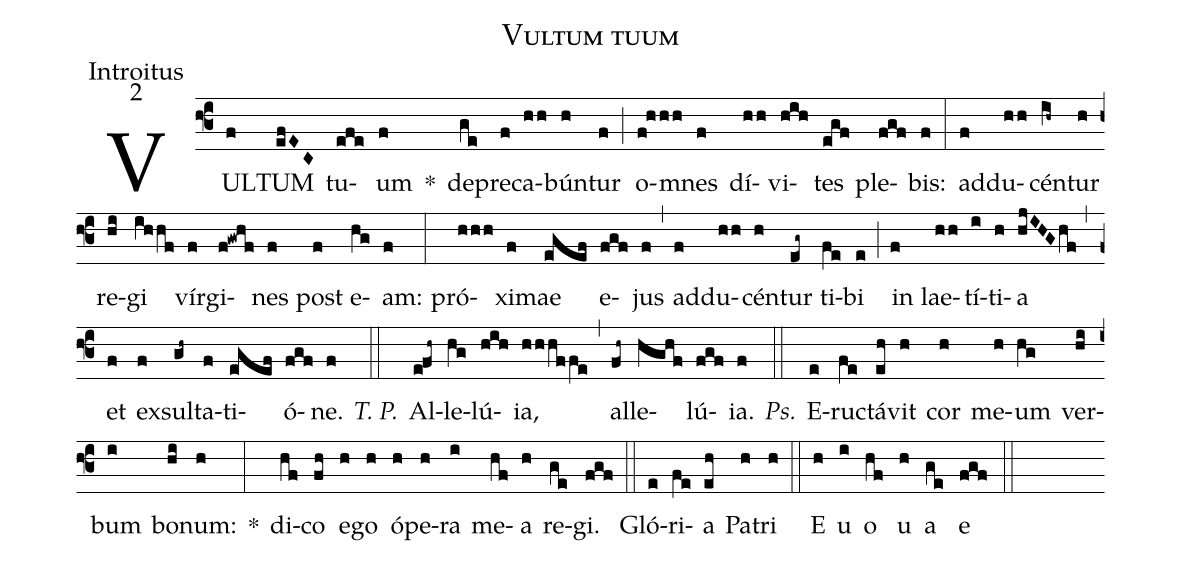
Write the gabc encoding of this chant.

name:Vultum tuum;
office-part:Introitus;
mode:2;
%%
(f3) VUL(f)TUM(efEC) tu(efe)um(f) *() de(ge)pre(f)ca(hh)bún(h)tur(f) (;) o(f!hhh)mnes(f) dí(hh)vi(hih)tes(egf) ple(fgf)bis:(f) (:) ad(f)du(hh)cén(ih~)tur(h) re(hi)gi(ihhf) vír(f)gi(f!gwhf)nes(f) post(f) e(hg)am:(f) (:) pró(hhh)xi(f)mae(egef) e(fgf)jus(f) (,) ad(f)du(hh)cén(h)tur(eg~) ti(fe)bi(e) (;) in(f) lae(hh)tí(i)ti(h)a(hjIHGhf) (,) et(f) ex(f)sul(gh~)ta(f)ti(egef)ó(fgf)ne.(f) <i>T. P.</i>(::) Al(e!fh~)le(hg)lú(hih)ia,(hhhffe) (,) al(fh~)le(hghf)lú(fgf)ia.(f) <i>Ps.</i>(::) E(e)ru(fe)ctá(eh)vit(h) cor(h) me(h)um(hg) ver(hi)bum(i) bo(hi)num:(h) *(:) di(hf)co(fh) e(h)go(h) ó(h)pe(h)ra(i) me(hf)a(h) re(ge)gi.(fgf) (::) Gló(e)ri(fe)a(eh) Pa(h)tri(h) (::) E(h) u(i) o(hf) u(h) a(ge) e(fgf) (::)
